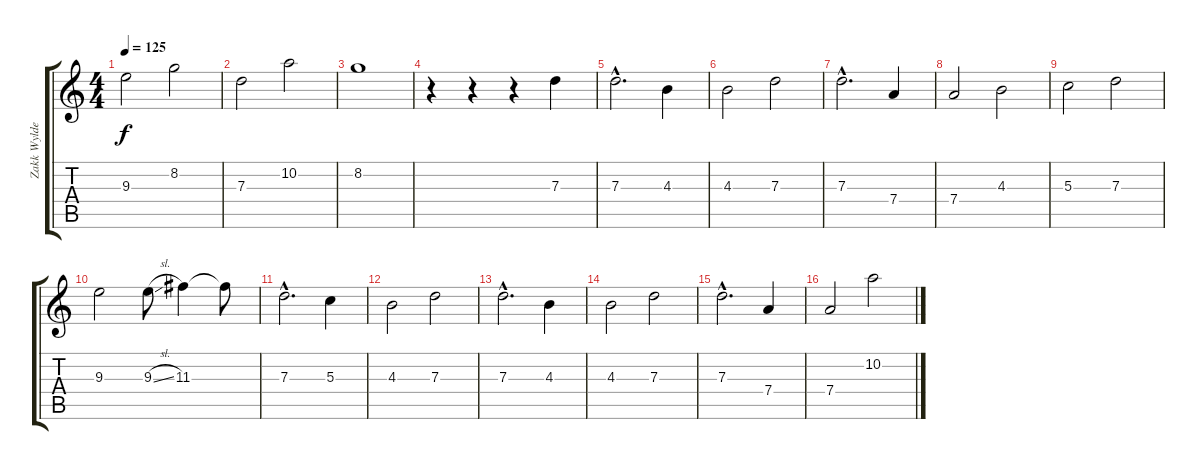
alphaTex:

\track ("Zakk Wylde" "Zakk Wylde") {instrument acousticguitarsteel}
\staff {score tabs}
\tuning (E4 B3 G3 D3 A2 E2) {hide}
\ts (4 4)
\tempo 125
\clef g2
\ks c
9.3.2{dy f} 8.2.2 |
7.3.2 10.2.2 |
8.2.1 |
r.4 r.4 r.4 7.3.4 |
7.3{hac}.2{d} 4.3.4 |
4.3.2 7.3.2 |
7.3{hac}.2{d} 7.4.4 |
7.4.2 4.3.2 |
5.3.2 7.3.2 |
9.3.2 9.3{sl}.8 11.3.4 11.3{t}.8 |
7.3{hac}.2{d} 5.3.4 |
4.3.2 7.3.2 |
7.3{hac}.2{d} 4.3.4 |
4.3.2 7.3.2 |
7.3{hac}.2{d} 7.4.4 |
7.4.2 10.2.2
